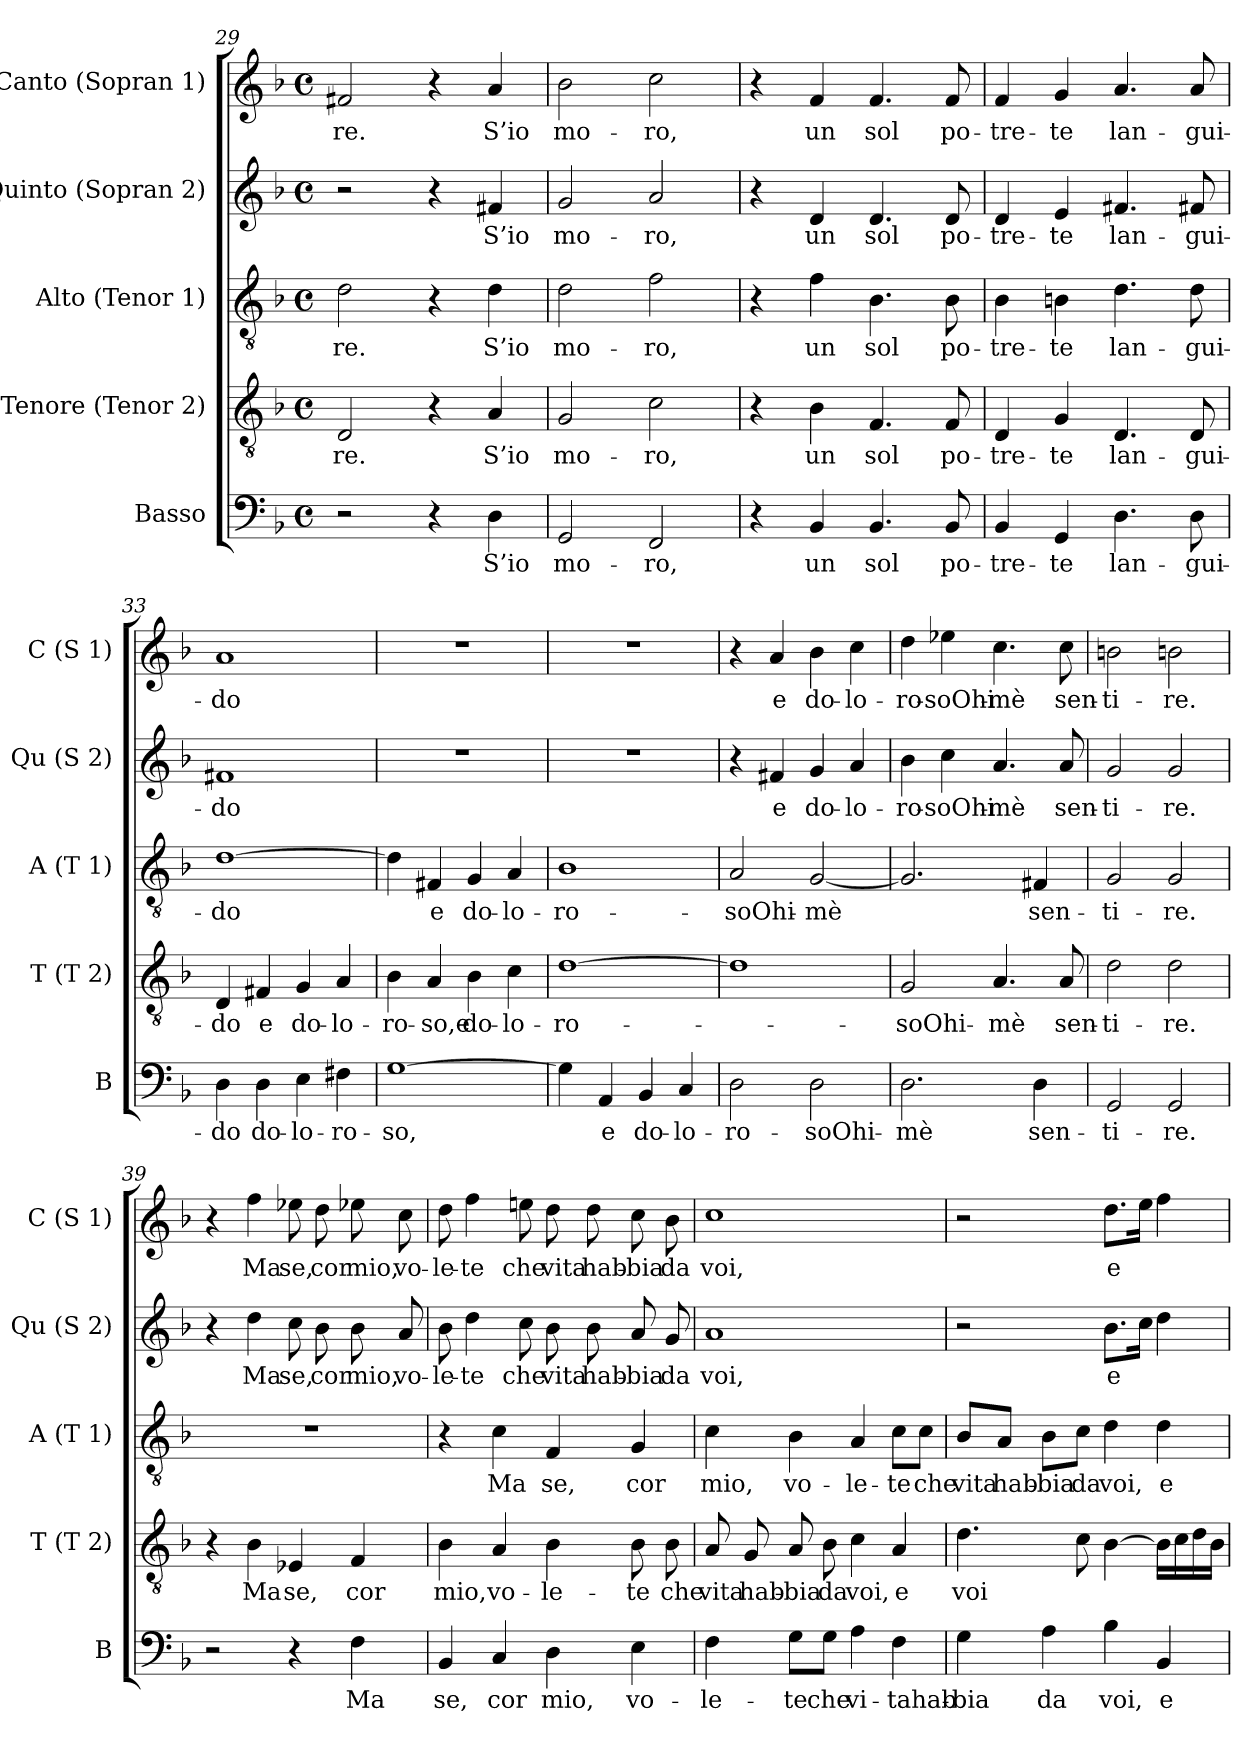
**kern	**text	**kern	**text	**kern	**text	**kern	**text	**kern	**text
*part5	*part5	*part4	*part4	*part3	*part3	*part2	*part2	*part1	*part1
*staff5	*staff5	*staff4	*staff4	*staff3	*staff3	*staff2	*staff2	*staff1	*staff1
*I"Basso	*	*I"Tenore (Tenor 2)	*	*I"Alto (Tenor 1)	*	*I"Quinto (Sopran 2)	*	*I"Canto (Sopran 1)	*
*I'B	*	*I'T (T 2)	*	*I'A (T 1)	*	*I'Qu (S 2)	*	*I'C (S 1)	*
!!LO:LB:g=z
*clefF4	*	*clefGv2	*	*clefGv2	*	*clefG2	*	*clefG2	*
*k[b-]	*	*k[b-]	*	*k[b-]	*	*k[b-]	*	*k[b-]	*
*d:	*	*d:	*	*d:	*	*d:	*	*d:	*
*M4/4	*	*M4/4	*	*M4/4	*	*M4/4	*	*M4/4	*
*met(c)	*	*met(c)	*	*met(c)	*	*met(c)	*	*met(c)	*
=29	=29	=29	=29	=29	=29	=29	=29	=29	=29
2r	.	2D/	-re.	2d\	-re.	2r	.	2f#X/	-re.
4r	.	4r	.	4r	.	4r	.	4r	.
4D\	S’io	4A/	S’io	4d\	S’io	4f#X/	S’io	4a/	S’io
=30	=30	=30	=30	=30	=30	=30	=30	=30	=30
2GG/	mo-	2G/	mo-	2d\	mo-	2g/	mo-	2b-\	mo-
2FF/	-ro,	2c\	-ro,	2f\	-ro,	2a/	-ro,	2cc\	-ro,
=31	=31	=31	=31	=31	=31	=31	=31	=31	=31
4r	.	4r	.	4r	.	4r	.	4r	.
4BB-/	un	4B-\	un	4f\	un	4d/	un	4f/	un
4.BB-/	sol	4.F/	sol	4.B-\	sol	4.d/	sol	4.f/	sol
8BB-/	po-	8F/	po-	8B-\	po-	8d/	po-	8f/	po-
=32	=32	=32	=32	=32	=32	=32	=32	=32	=32
4BB-/	-tre-	4D/	-tre-	4B-\	-tre-	4d/	-tre-	4f/	-tre-
4GG/	-te	4G/	-te	4Bn\	-te	4e/	-te	4g/	-te
4.D\	lan-	4.D/	lan-	4.d\	lan-	4.f#X/	lan-	4.a/	lan-
8D\	-gui-	8D/	-gui-	8d\	-gui-	8f#X/	-gui-	8a/	-gui-
!!LO:LB:g=z
=33	=33	=33	=33	=33	=33	=33	=33	=33	=33
4D\	-do	4D/	-do	[1d	-do	1f#X	-do	1a	-do
4D\	do-	4F#X/	e	.	.	.	.	.	.
4E\	-lo-	4G/	do-	.	.	.	.	.	.
4F#X\	-ro-	4A/	-lo-	.	.	.	.	.	.
=34	=34	=34	=34	=34	=34	=34	=34	=34	=34
[1G	-so,	4B-\	-ro-	4d\]	.	1r	.	1r	.
.	.	4A/	-so,e	4F#X/	e	.	.	.	.
.	.	4B-\	do-	4G/	do-	.	.	.	.
.	.	4c\	-lo-	4A/	-lo-	.	.	.	.
=35	=35	=35	=35	=35	=35	=35	=35	=35	=35
4G\]	.	[1d	-ro-	1B-	-ro-	1r	.	1r	.
4AA/	e	.	.	.	.	.	.	.	.
4BB-/	do-	.	.	.	.	.	.	.	.
4C/	-lo-	.	.	.	.	.	.	.	.
=36	=36	=36	=36	=36	=36	=36	=36	=36	=36
2D\	-ro-	1d]	.	2A/	-soOhi-	4r	.	4r	.
.	.	.	.	.	.	4f#X/	e	4a/	e
2D\	-soOhi-	.	.	[2G/	-mè	4g/	do-	4b-\	do-
.	.	.	.	.	.	4a/	-lo-	4cc\	-lo-
!!LO:PB:g=z
=37	=37	=37	=37	=37	=37	=37	=37	=37	=37
2.D\	-mè	2G/	-soOhi-	2.G/]	.	4b-\	-ro-	4dd\	-ro-
.	.	.	.	.	.	4cc\	-soOhi-	4ee-X\	-soOhi-
.	.	4.A/	-mè	.	.	4.a/	-mè	4.cc\	-mè
4D\	sen-	.	.	4F#X/	sen-	.	.	.	.
.	.	8A/	sen-	.	.	8a/	sen-	8cc\	sen-
=38	=38	=38	=38	=38	=38	=38	=38	=38	=38
2GG/	-ti-	2d\	-ti-	2G/	-ti-	2g/	-ti-	2bn\	-ti-
2GG/	-re.	2d\	-re.	2G/	-re.	2g/	-re.	2bn\	-re.
=39	=39	=39	=39	=39	=39	=39	=39	=39	=39
2r	.	4r	.	1r	.	4r	.	4r	.
.	.	4B-\	Ma	.	.	4dd\	Ma	4ff\	Ma
4r	.	4E-X/	se,	.	.	8cc\	se,	8ee-X\	se,
.	.	.	.	.	.	8b-\	cor	8dd\	cor
4F\	Ma	4F/	cor	.	.	8b-\	mio,	8ee-X\	mio,
.	.	.	.	.	.	8a/	vo-	8cc\	vo-
=40	=40	=40	=40	=40	=40	=40	=40	=40	=40
4BB-/	se,	4B-\	mio,	4r	.	8b-\	-le-	8dd\	-le-
.	.	.	.	.	.	4dd\	-te	4ff\	-te
4C/	cor	4A/	vo-	4c\	Ma	.	.	.	.
.	.	.	.	.	.	8cc\	che	8een\	che
4D\	mio,	4B-\	-le-	4F/	se,	8b-\	vita	8dd\	vita
.	.	.	.	.	.	8b-\	hab-	8dd\	hab-
4E\	vo-	8B-\	-te	4G/	cor	8a/	-bia	8cc\	-bia
.	.	8B-\	che	.	.	8g/	da	8b-\	da
!!LO:LB:g=z
=41	=41	=41	=41	=41	=41	=41	=41	=41	=41
4F\	-le-	8A/	vita	4c\	mio,	1a	voi,	1cc	voi,
.	.	8G/	hab-	.	.	.	.	.	.
8G\L	-te	8A/	-bia	4B-\	vo-	.	.	.	.
8G\J	che	8B-\	da	.	.	.	.	.	.
4A\	vi-	4c\	voi,	4A/	-le-	.	.	.	.
4F\	-tahab-	4A/	e	8c\L	-te	.	.	.	.
.	.	.	.	8c\J	che	.	.	.	.
=42	=42	=42	=42	=42	=42	=42	=42	=42	=42
4G\	-bia	4.d\	voi	8B-/L	vita	2r	.	2r	.
.	.	.	.	8A/J	hab-	.	.	.	.
4A\	da	.	.	8B-\L	-bia	.	.	.	.
.	.	8c\	.	8c\J	da	.	.	.	.
4B-\	voi,	[4B-\	.	4d\	voi,	8.b-\L	e	8.dd\L	e
.	.	.	.	.	.	16cc\Jk	.	16ee\Jk	.
4BB-/	e	16B-\LL]	.	4d\	e	4dd\	.	4ff\	.
.	.	16c\	.	.	.	.	.	.	.
.	.	16d\	.	.	.	.	.	.	.
.	.	16B-\JJ	.	.	.	.	.	.	.
=	=	=	=	=	=	=	=	=	=
*-	*-	*-	*-	*-	*-	*-	*-	*-	*-
